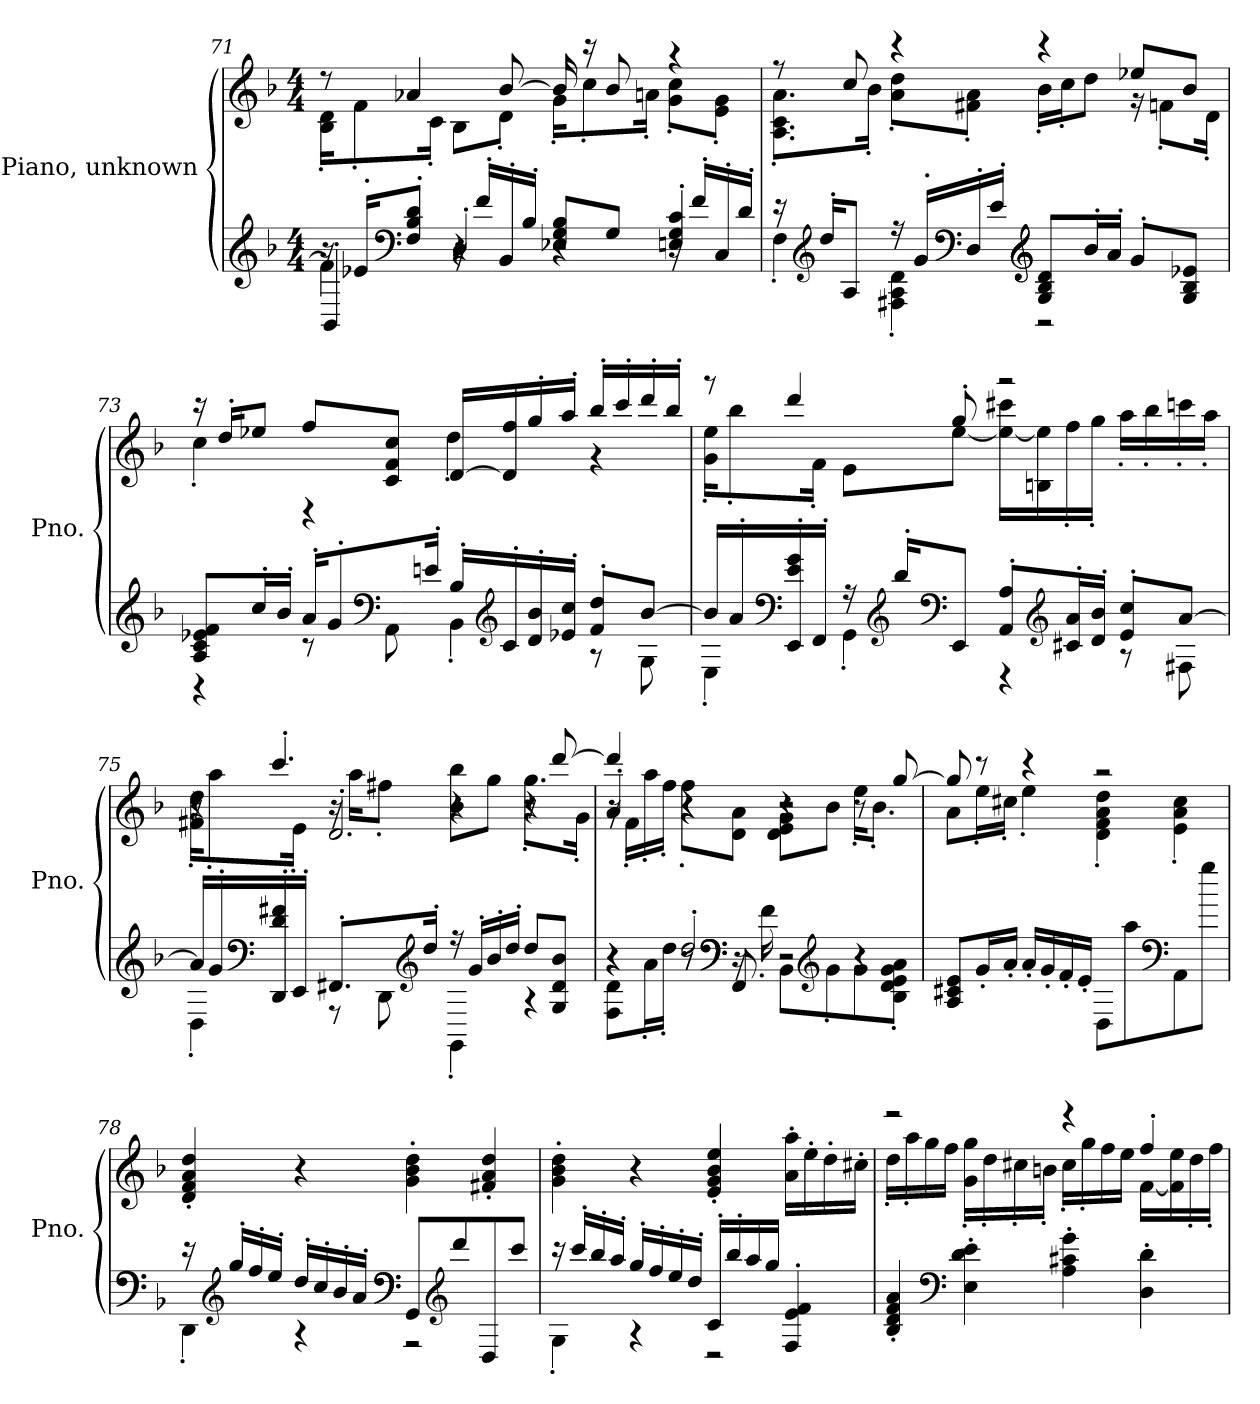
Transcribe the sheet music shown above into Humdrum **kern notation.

**kern	**kern
*part1	*part1
*staff2	*staff1
*I"Piano, unknown	*
*I'Pno.	*
!!LO:PB:g=z
*clefG2	*clefG2
*k[b-]	*k[b-]
*M4/4	*M4/4
=71	=71
*^	*^
*	*^	*	*
16r	4f\]	4BB-'/	8r	16B-\' 16d\'KL
16e-X'/KL	.	.	.	8f'\
*clefF4	*	*	*	*
8F/' 8B-/' 8d/'J	.	.	4a-X/	.
.	.	.	.	16c'\Jk
16r	4r	4D'/	.	8B-\L
16f'/LL	.	.	.	.
16BB-'/	.	.	[8b-/	8d'\J
16B-'/JJ	.	.	.	.
8E-X/ 8G/ 8B-/L	2r	4r	16b-/]	16g'\KL
.	.	.	16r	8cc'\
8G/J	.	.	8b-/	.
.	.	.	.	16an'\Jk
16r	.	4En/' 4G/' 4c/'	4r	8g\' 8cc\'L
16f'/LL	.	.	.	.
16C'/	.	.	.	8e\' 8g\'J
16d'/JJ	.	.	.	.
*	*v	*v	*	*
=72	=72	=72	=72
16r	4F'\	8r	8.A\' 8.c\' 8.a\'L
*clefG2	*	*	*
16dd'/KL	.	.	.
8A/J	.	8cc/	.
.	.	.	16b-'\Jk
16r	4F#X\' 4A\' 4d\'	4r	8a\' 8dd\'L
16g'/LL	.	.	.
*clefF4	*	*	*
16D'/	.	.	8f#X\' 8a\'J
16e'/JJ	.	.	.
*clefG2	*	*	*
8G/ 8B-/ 8d/L	2r	4r	16b-'\LL
.	.	.	16cc'\J
16b-'/L	.	.	8dd\J
16a'/JJ	.	.	.
8g'/L	.	8ee-X/L	16r
.	.	.	8fn'\L
8G/ 8B-/ 8e-X/J	.	8b-/J	.
.	.	.	16d'\Jk
!!LO:LB:g=z	!!
=73	=73	=73	=73
8A/ 8c/ 8e-X/ 8f/L	4r	16r	4cc'\
.	.	16dd'/KL	.
16cc'/L	.	8ee-X/J	.
16b-'/JJ	.	.	.
16a'/KL	8r	8ff/L	4r
8g'/	.	.	.
*clefF4	*	*	*
.	8AA\	8c/ 8f/ 8cc/J	.
16en'/Jk	.	.	.
16B-'/LL	4BB-'\	[16d/LL	4dd'\
*clefG2	*	*	*
16c'/	.	16d/] 16ff/	.
16d/' 16b-/'	.	16gg'/	.
16e-X/' 16cc/'JJ	.	16aa'/JJ	.
8f/' 8dd/'L	8r	16bb-'/LL	4r
.	.	16ccc'/	.
[8b-/J	8G\	16ddd'/	.
.	.	16bb-'/JJ	.
!!LO:LB:g=z	!!
=74	=74	=74	=74
16b-/LL]	4E'\	8r	16g\' 16ee\'KL
16a'/	.	.	8bb-'\
*clefF4	*	*	*
16EE/' 16e/' 16g/'	.	4ddd/	.
16FF'/JJ	.	.	16f'\Jk
16r	4GG'\	.	8e\L
*clefG2	*	*	*
16bb-'/KL	.	.	.
*clefF4	*	*	*
8EE/J	.	8gg'/	[8ee\J
8AA/' 8A/'L	4r	2r	16ee\_ 16ccc#X\LL
.	.	.	16Bn\ 16ee\]
*clefG2	*	*	*
16c#X/' 16a/'L	.	.	16ff'\
16d/' 16b-/'JJ	.	.	16gg'\JJ
8e/' 8cc/'L	8r	.	16aa'\LL
.	.	.	16bb-'\
[8a/J	8F#X\	.	16cccn'\
.	.	.	16aa'\JJ
!!LO:LB:g=z
=75	=75	=75	=75
*	*	*	*^
16a/LL]	4D'\	8r	16f#X\' 16dd\'KL	4r
16g'/	.	.	8aa'\	.
*clefF4	*	*	*	*
16DD/' 16d/' 16f#X/'	.	4.ccc'/	.	.
16EE'/JJ	.	.	16e'\Jk	.
8.FF#X'/L	8r	.	16r	2d'/
.	.	.	16aa'\KL	.
.	8DD\	.	8ff#X'\J	.
*clefG2	*	*	*	*
16dd'/Jk	.	.	.	.
16r	4GG'\	4r	8b-\ 8bb-\L	.
16g'/LL	.	.	.	.
16b-'/	.	.	8gg\J	.
16dd'/JJ	.	.	.	.
8dd/L	4r	8r	8.gg'\L	4r
8G/ 8d/ 8b-/J	.	[8ddd/	.	.
.	.	.	16g'\Jk	.
=76	=76	=76	=76	=76
*	*^	*	*	*
4r	8F\ 8d\L	4r	4ddd/]	16r	4a'/
.	.	.	.	16f'\LL	.
.	16a'\L	.	.	16aa'\	.
.	16dd'\JJ	.	.	16ff'\JJ	.
2dd'/	8r	8r	4r	8ff'\L	4r
*clefF4	*	*	*	*	*
.	16r	8FF/	.	8d\ 8a\J	.
.	16f'\	.	.	.	.
.	8BB-\L	2r	4r	8d\ 8e\ 8g\L	2r
*clefG2	*	*	*	*	*
.	8g'\	.	.	8b-\J	.
4r	8g\	.	8r	16ee'\KL	.
.	.	.	.	8.b-'\J	.
.	8B-\' 8d\' 8e\' 8g\' 8a\'J	.	[8gg/	.	.
*v	*v	*v	*	*	*
*	*	*v	*v
!!LO:LB:g=z
=77	=77	=77
8A/ 8c#X/ 8e/L	8gg/]	8a\L
16g'/L	8r	16ee'\L
16a'/JJ	.	16cc#X'\JJ
16a'/LL	4r	4ee'\
16g'/	.	.
16f'/	.	.
16e'/JJ	.	.
8D\L	2r	4d\' 4f\' 4a\' 4dd\'
8aa\	.	.
*clefF4	*	*
8AA\	.	4e\' 4a\' 4cc#\'
8gg\J	.	.
*	*v	*v
=78	=78
*^	*
16r	4DD'\	4d/' 4f/' 4a/' 4dd/'
*clefG2	*	*
16gg'/LL	.	.
16ff'/	.	.
16ee'/JJ	.	.
16dd'/LL	4r	4r
16cc'/	.	.
16b-'/	.	.
16a'/JJ	.	.
*clefF4	*	*
8GG/L	2r	4g\' 4b-\' 4dd\'
*clefG2	*	*
8ddd/	.	.
8D/	.	4f#X/' 4a/' 4dd/'
8ccc/J	.	.
!!LO:LB:g=z
=79	=79	=79
16r	4G'\	4g\' 4b-\' 4dd\'
16ccc'/LL	.	.
16bb-'/	.	.
16aa'/JJ	.	.
16gg'/LL	4r	4r
16ff'/	.	.
16ee'/	.	.
16dd'/JJ	.	.
16c'/LL	2r	4e/' 4g/' 4b-/' 4ee/'
16bb-'/	.	.
16aa/	.	.
16gg/JJ	.	.
4F/' 4e/' 4f/'	.	16a\' 16aa\'LL
.	.	16ee'\
.	.	16dd'\
.	.	16cc#X'\JJ
*v	*v	*
=80	=80
*	*^
4B-/' 4d/' 4f/' 4a/'	2r	16dd'\LL
.	.	16aa'\
.	.	16gg\
.	.	16ff\JJ
*clefF4	*	*
4E\' 4d\' 4e\'	.	16g\' 16gg\'LL
.	.	16dd'\
.	.	16cc#X'\
.	.	16bn'\JJ
4A\' 4c#X\' 4g\'	4r	16cc#'\LL
.	.	16gg'\
.	.	16ff\
.	.	16ee\JJ
4D\' 4d\'	4ff'/	[16f\LL
.	.	16f\] 16ee\
.	.	16dd'\
.	.	16ff'\JJ
*	*v	*v
=	=
*-	*-
